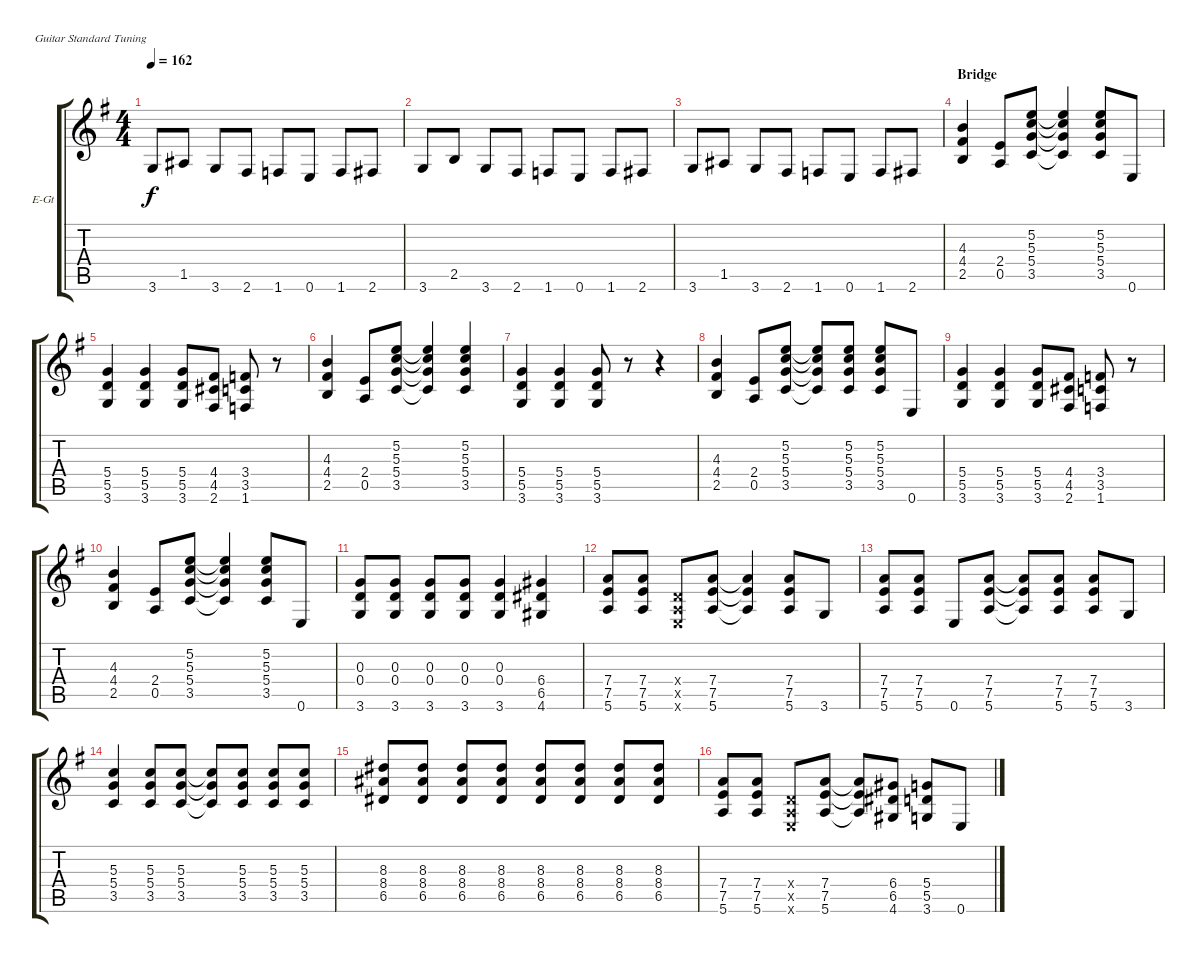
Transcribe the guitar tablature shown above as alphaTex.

\defaultSystemsLayout 4
\bracketExtendMode groupsimilarinstruments
\firstSystemTrackNameOrientation horizontal
\otherSystemsTrackNameOrientation horizontal
\track ("Electric Guitar" "E-Gt") {instrument distortionguitar}
\staff {score tabs}
\tuning (E4 B3 G3 D3 A2 E2)
\ts (4 4)
\tempo 162
\clef g2
\ks g
3.6.8{dy f} 1.5.8 3.6.8 2.6.8 1.6.8 0.6.8 1.6.8 2.6.8 |
3.6.8 2.5.8 3.6.8 2.6.8 1.6.8 0.6.8 1.6.8 2.6.8 |
3.6.8 1.5.8 3.6.8 2.6.8 1.6.8 0.6.8 1.6.8 2.6.8 |
\section ("" "Bridge")
(2.5 4.4 4.3).4 (0.5 2.4).8 (3.5 5.4 5.3 5.2).8 (3.5{t} 5.4{t} 5.3{t} 5.2{t}).4 (3.5 5.4 5.3 5.2).8 0.6.8 |
(3.6 5.4 5.5).4 (3.6 5.5 5.4).4 (3.6 5.5 5.4).8 (2.6 4.5 4.4).8 (1.6 3.5 3.4).8 r.8 |
(2.5 4.4 4.3).4 (0.5 2.4).8 (3.5 5.4 5.3 5.2).8 (3.5{t} 5.4{t} 5.3{t} 5.2{t}).4 (3.5 5.4 5.3 5.2).4 |
(3.6 5.5 5.4).4 (3.6 5.5 5.4).4 (5.5 5.4 3.6).8 r.8 r.4 |
(2.5 4.4 4.3).4 (0.5 2.4).8 (3.5 5.4 5.3 5.2).8 (3.5{t} 5.4{t} 5.3{t} 5.2{t}).8 (3.5 5.4 5.3 5.2).8 (3.5 5.4 5.3 5.2).8 0.6.8 |
(3.6 5.5 5.4).4 (3.6 5.5 5.4).4 (5.5 5.4 3.6).8 (2.6 4.5 4.4).8 (1.6 3.5 3.4).8 r.8 |
(2.5 4.4 4.3).4 (0.5 2.4).8 (3.5 5.4 5.3 5.2).8 (3.5{t} 5.4{t} 5.3{t} 5.2{t}).4 (3.5 5.4 5.3 5.2).8 0.6.8 |
(3.6 0.4 0.3).8 (3.6 0.3 0.4).8 (3.6 0.4 0.3).8 (3.6 0.3 0.4).8 (3.6 0.4 0.3).4 (4.6 6.5 6.4).4 |
(5.6 7.5 7.4).8 (5.6 7.5 7.4).8 (0.6{x} 0.5{x} 0.4{x}).8 (5.6 7.5 7.4).8 (5.6{t} 7.5{t} 7.4{t}).4 (5.6 7.5 7.4).8 3.6.8 |
(5.6 7.5 7.4).8 (5.6 7.5 7.4).8 0.6.8 (5.6 7.5 7.4).8 (5.6{t} 7.5{t} 7.4{t}).8 (5.6 7.5 7.4).8 (5.6 7.5 7.4).8 3.6.8 |
(3.5 5.4 5.3).4 (3.5 5.4 5.3).8 (3.5 5.4 5.3).8 (3.5{t} 5.4{t} 5.3{t}).8 (3.5 5.4 5.3).8 (3.5 5.4 5.3).8 (3.5 5.4 5.3).8 |
(6.5 8.4 8.3).8 (6.5 8.4 8.3).8 (6.5 8.4 8.3).8 (6.5 8.4 8.3).8 (6.5 8.4 8.3).8 (6.5 8.4 8.3).8 (6.5 8.4 8.3).8 (6.5 8.4 8.3).8 |
(5.6 7.5 7.4).8 (5.6 7.5 7.4).8 (0.6{x} 0.5{x} 0.4{x}).8 (5.6 7.5 7.4).8 (5.6{t} 7.5{t} 7.4{t}).8 (4.6 6.5 6.4).8 (3.6 5.5 5.4).8 0.6.8
